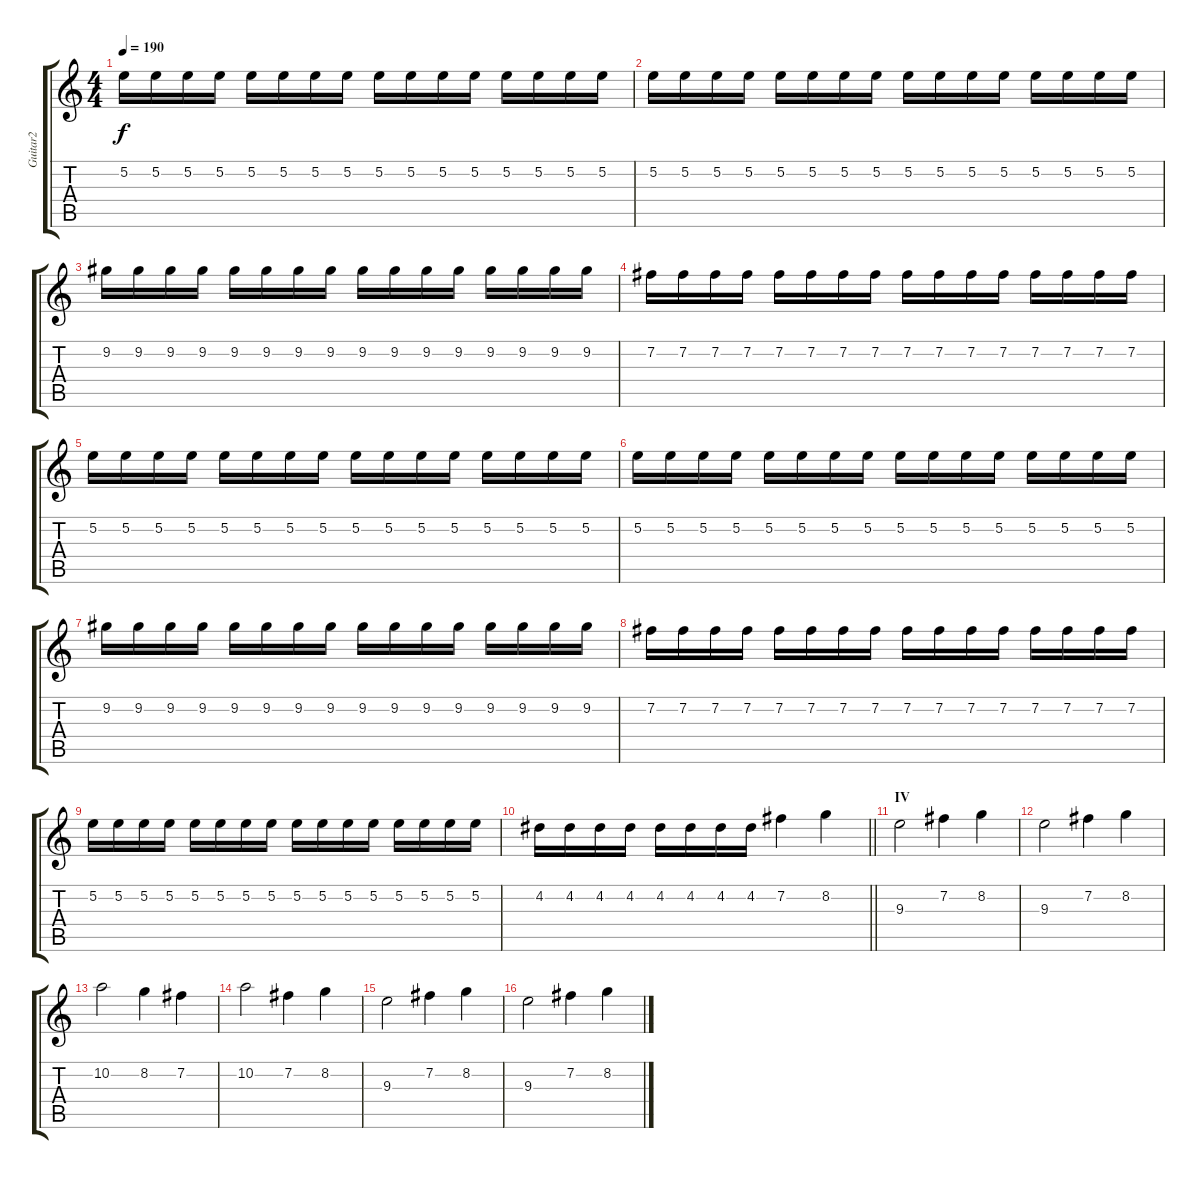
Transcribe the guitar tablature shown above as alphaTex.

\track ("Guitar2" "Guitar2") {instrument distortionguitar}
\staff {score tabs}
\tuning (E4 B3 G3 D3 A2 E2) {hide}
\ts (4 4)
\tempo 190
\clef g2
\ks c
5.2.16{dy f} 5.2.16 5.2.16 5.2.16 5.2.16 5.2.16 5.2.16 5.2.16 5.2.16 5.2.16 5.2.16 5.2.16 5.2.16 5.2.16 5.2.16 5.2.16 |
5.2.16 5.2.16 5.2.16 5.2.16 5.2.16 5.2.16 5.2.16 5.2.16 5.2.16 5.2.16 5.2.16 5.2.16 5.2.16 5.2.16 5.2.16 5.2.16 |
9.2.16 9.2.16 9.2.16 9.2.16 9.2.16 9.2.16 9.2.16 9.2.16 9.2.16 9.2.16 9.2.16 9.2.16 9.2.16 9.2.16 9.2.16 9.2.16 |
7.2.16 7.2.16 7.2.16 7.2.16 7.2.16 7.2.16 7.2.16 7.2.16 7.2.16 7.2.16 7.2.16 7.2.16 7.2.16 7.2.16 7.2.16 7.2.16 |
5.2.16 5.2.16 5.2.16 5.2.16 5.2.16 5.2.16 5.2.16 5.2.16 5.2.16 5.2.16 5.2.16 5.2.16 5.2.16 5.2.16 5.2.16 5.2.16 |
5.2.16 5.2.16 5.2.16 5.2.16 5.2.16 5.2.16 5.2.16 5.2.16 5.2.16 5.2.16 5.2.16 5.2.16 5.2.16 5.2.16 5.2.16 5.2.16 |
9.2.16 9.2.16 9.2.16 9.2.16 9.2.16 9.2.16 9.2.16 9.2.16 9.2.16 9.2.16 9.2.16 9.2.16 9.2.16 9.2.16 9.2.16 9.2.16 |
7.2.16 7.2.16 7.2.16 7.2.16 7.2.16 7.2.16 7.2.16 7.2.16 7.2.16 7.2.16 7.2.16 7.2.16 7.2.16 7.2.16 7.2.16 7.2.16 |
5.2.16 5.2.16 5.2.16 5.2.16 5.2.16 5.2.16 5.2.16 5.2.16 5.2.16 5.2.16 5.2.16 5.2.16 5.2.16 5.2.16 5.2.16 5.2.16 |
\barLineRight lightlight
4.2.16 4.2.16 4.2.16 4.2.16 4.2.16 4.2.16 4.2.16 4.2.16 7.2.4 8.2.4 |
\section ("" "IV")
9.3.2 7.2.4 8.2.4 |
9.3.2 7.2.4 8.2.4 |
10.2.2 8.2.4 7.2.4 |
10.2.2 7.2.4 8.2.4 |
9.3.2 7.2.4 8.2.4 |
9.3.2 7.2.4 8.2.4
